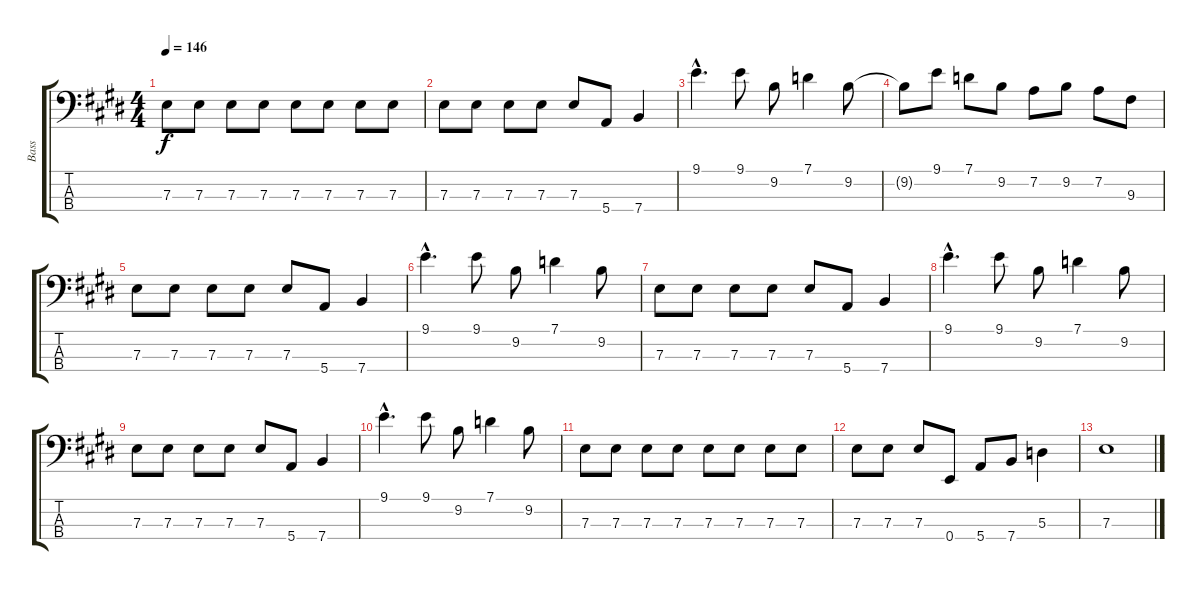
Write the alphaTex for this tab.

\track ("Bass" "Bass") {instrument electricbassfinger}
\staff {score tabs}
\tuning (G2 D2 A1 E1) {hide}
\ts (4 4)
\tempo 146
\clef f4
\ks e
7.3.8{dy f} 7.3.8 7.3.8 7.3.8 7.3.8 7.3.8 7.3.8 7.3.8 |
7.3.8 7.3.8 7.3.8 7.3.8 7.3.8 5.4.8 7.4.4 |
9.1{hac}.4{d} 9.1.8 9.2.8 7.1.4 9.2.8 |
9.2{t}.8 9.1.8 7.1.8 9.2.8 7.2.8 9.2.8 7.2.8 9.3.8 |
7.3.8 7.3.8 7.3.8 7.3.8 7.3.8 5.4.8 7.4.4 |
9.1{hac}.4{d} 9.1.8 9.2.8 7.1.4 9.2.8 |
7.3.8 7.3.8 7.3.8 7.3.8 7.3.8 5.4.8 7.4.4 |
9.1{hac}.4{d} 9.1.8 9.2.8 7.1.4 9.2.8 |
7.3.8 7.3.8 7.3.8 7.3.8 7.3.8 5.4.8 7.4.4 |
9.1{hac}.4{d} 9.1.8 9.2.8 7.1.4 9.2.8 |
7.3.8 7.3.8 7.3.8 7.3.8 7.3.8 7.3.8 7.3.8 7.3.8 |
7.3.8 7.3.8 7.3.8 0.4.8 5.4.8 7.4.8 5.3.4 |
7.3.1
